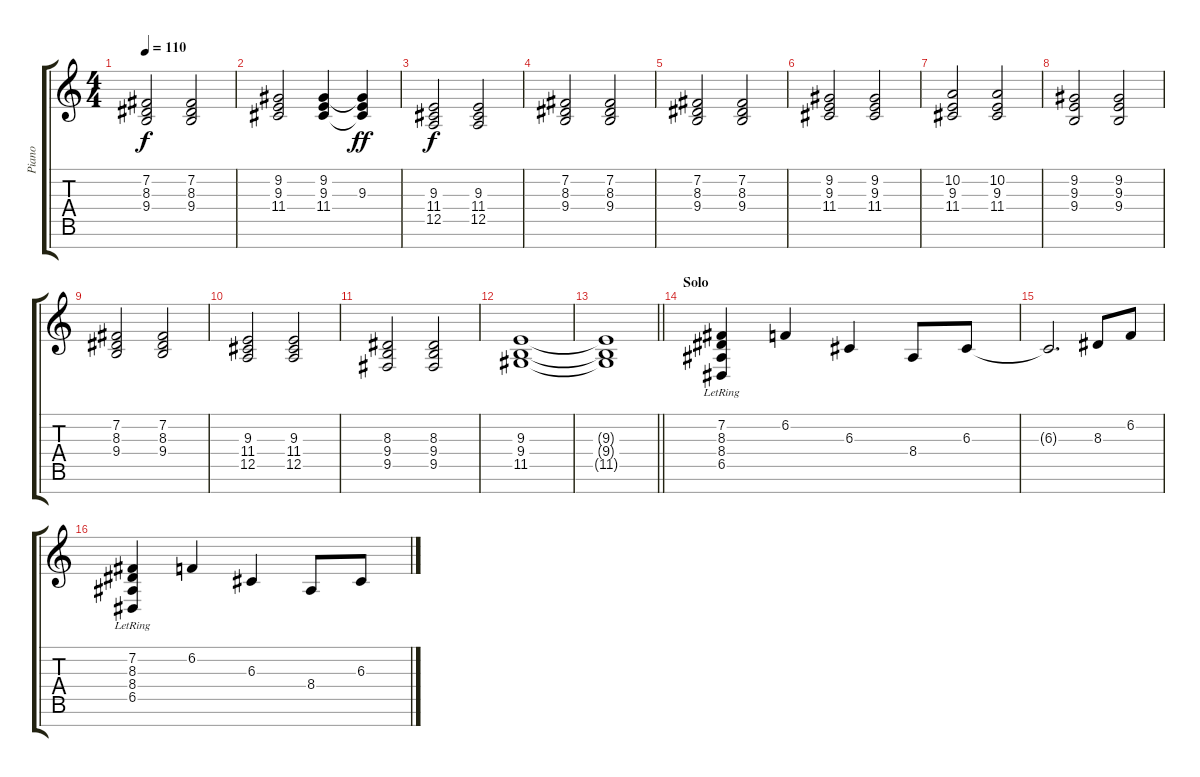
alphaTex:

\track ("Piano" "Piano") {instrument acousticgrandpiano}
\staff {score tabs}
\tuning (E4 B3 G3 D3 A2 E2 B1) {hide}
\ts (4 4)
\tempo 110
\clef g2
\ks c
(7.2 8.3 9.4).2{dy f} (7.2 8.3 9.4).2 |
(9.2 9.3 11.4).2 (9.2 9.3 11.4).4 (9.2{t} 9.3 11.4{t}).4{dy ff} |
(9.3 11.4 12.5).2{dy f} (9.3 11.4 12.5).2 |
(7.2 8.3 9.4).2 (7.2 8.3 9.4).2 |
(7.2 8.3 9.4).2 (7.2 8.3 9.4).2 |
(9.2 9.3 11.4).2 (9.2 9.3 11.4).2 |
(10.2 9.3 11.4).2 (10.2 9.3 11.4).2 |
(9.2 9.3 9.4).2 (9.2 9.3 9.4).2 |
(7.2 8.3 9.4).2 (7.2 8.3 9.4).2 |
(9.3 11.4 12.5).2 (9.3 11.4 12.5).2 |
(8.3 9.4 9.5).2 (8.3 9.4 9.5).2 |
(9.3 9.4 11.5).1 |
\barLineRight lightlight
(9.3{t} 9.4{t} 11.5{t}).1 |
\section ("" "Solo")
(7.2{lr} 8.3{lr} 8.4{lr} 6.5{lr}).4 6.2.4 6.3.4 8.4.8 6.3.8 |
6.3{t}.2{d} 8.3.8 6.2.8 |
(7.2{lr} 8.3{lr} 8.4{lr} 6.5{lr}).4 6.2.4 6.3.4 8.4.8 6.3.8
